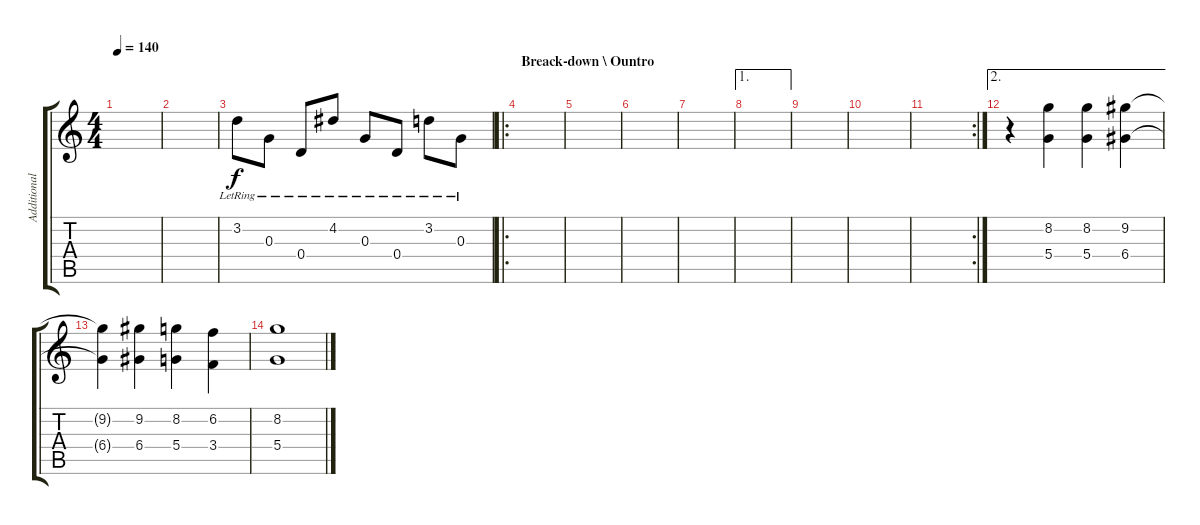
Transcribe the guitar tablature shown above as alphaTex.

\track ("Additional Guitar" "Additional") {instrument electricguitarclean}
\staff {score tabs}
\tuning (E4 B3 G3 D3 A2 E2) {hide}
\ts (4 4)
\tempo 140
\clef g2
\ks c
|
|
3.2{lr}.8{volume 16 instrument electricguitarclean} 0.3{lr}.8 0.4{lr}.8 4.2{lr}.8 0.3{lr}.8 0.4{lr}.8 3.2{lr}.8 0.3{lr}.8 |
\ro
\section ("" "Breack-down \\ Ountro")
|
|
|
|
\ae 1
|
|
|
\rc 2
|
\ae 2
r.4 (8.2 5.4).4 (8.2 5.4).4 (9.2 6.4).4 |
(9.2{t} 6.4{t}).4 (9.2 6.4).4 (8.2 5.4).4 (6.2 3.4).4 |
(8.2 5.4).1
